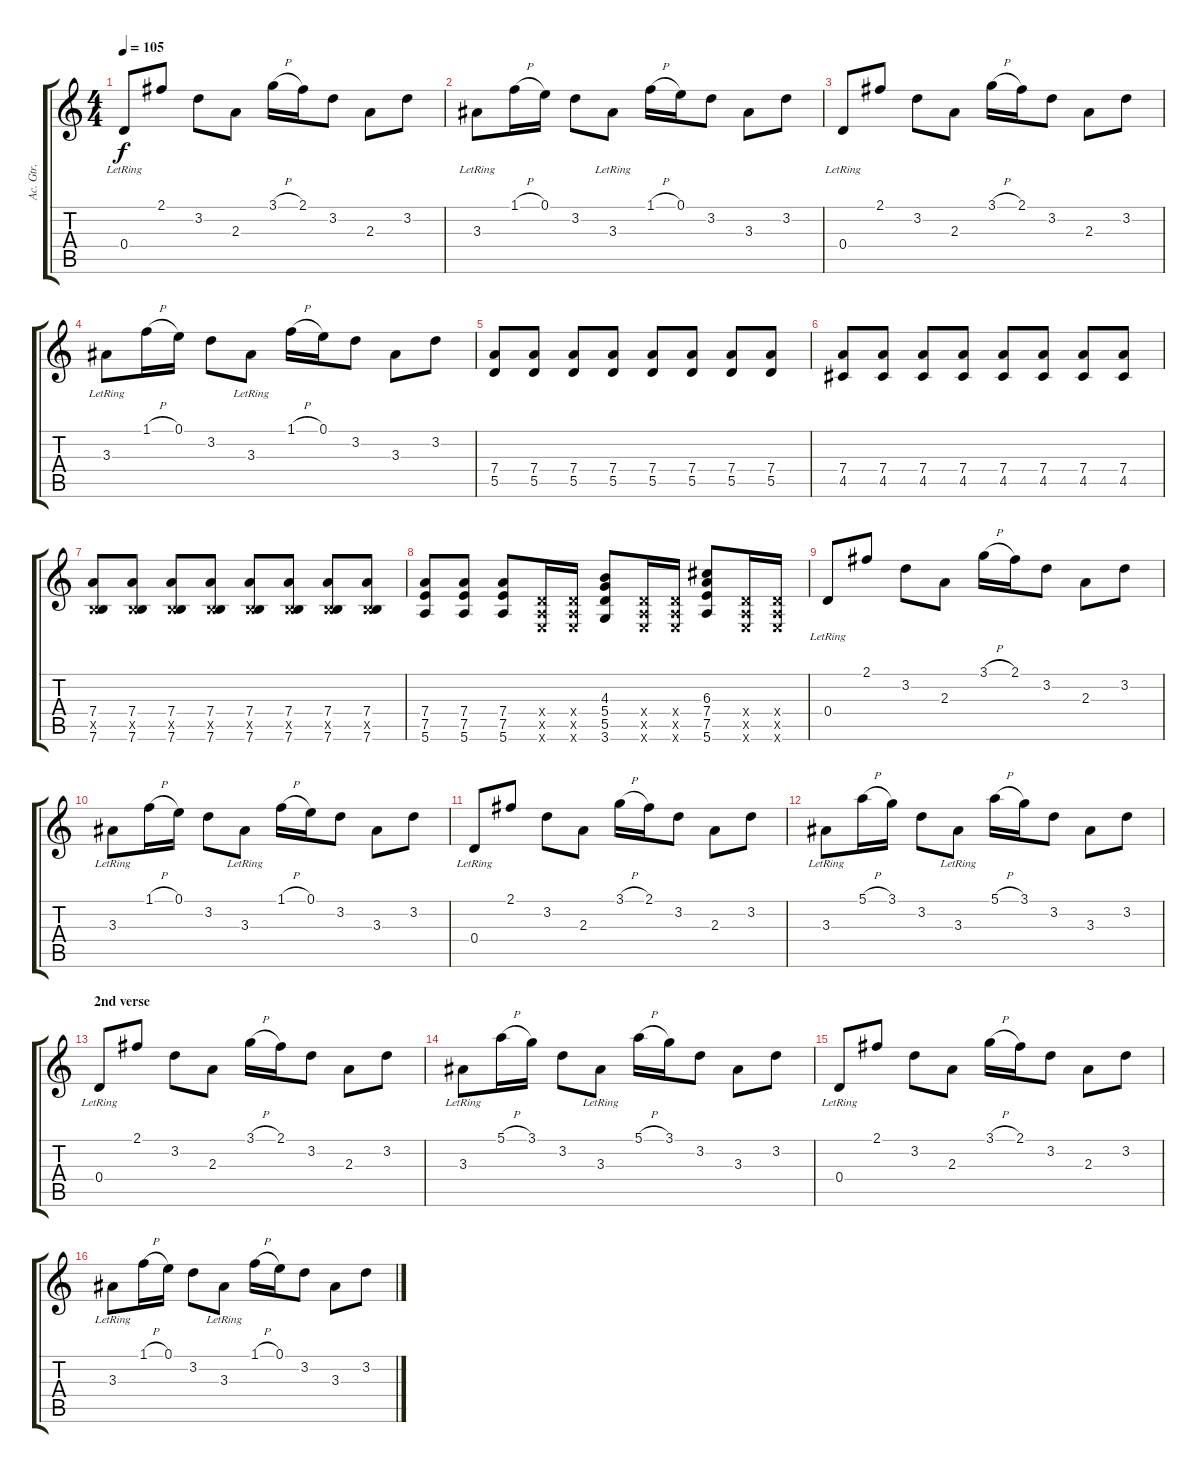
\track ("Ac. Gtr." "Ac. Gtr.") {instrument acousticguitarsteel}
\staff {score tabs}
\tuning (E4 B3 G3 D3 A2 E2) {hide}
\ts (4 4)
\tempo 105
\clef g2
\ks c
0.4{lr}.8{dy f} 2.1.8 3.2.8 2.3.8 3.1{h}.16 2.1.16 3.2.8 2.3.8 3.2.8 |
3.3{lr}.8 1.1{h}.16 0.1.16 3.2.8 3.3{lr}.8 1.1{h}.16 0.1.16 3.2.8 3.3.8 3.2.8 |
0.4{lr}.8 2.1.8 3.2.8 2.3.8 3.1{h}.16 2.1.16 3.2.8 2.3.8 3.2.8 |
3.3{lr}.8 1.1{h}.16 0.1.16 3.2.8 3.3{lr}.8 1.1{h}.16 0.1.16 3.2.8 3.3.8 3.2.8 |
(7.4 5.5).8 (7.4 5.5).8 (7.4 5.5).8 (7.4 5.5).8 (7.4 5.5).8 (7.4 5.5).8 (7.4 5.5).8 (7.4 5.5).8 |
(7.4 4.5).8 (7.4 4.5).8 (7.4 4.5).8 (7.4 4.5).8 (7.4 4.5).8 (7.4 4.5).8 (7.4 4.5).8 (7.4 4.5).8 |
(7.4 2.5{x} 7.6).8 (7.4 2.5{x} 7.6).8 (7.4 2.5{x} 7.6).8 (7.4 2.5{x} 7.6).8 (7.4 2.5{x} 7.6).8 (7.4 2.5{x} 7.6).8 (7.4 2.5{x} 7.6).8 (7.4 2.5{x} 7.6).8 |
(7.4 7.5 5.6).8 (7.4 7.5 5.6).8 (7.4 7.5 5.6).8 (0.4{x} 0.5{x} 0.6{x}).16 (0.4{x} 0.5{x} 0.6{x}).16 (4.3 5.4 5.5 3.6).8 (0.4{x} 0.5{x} 0.6{x}).16 (0.4{x} 0.5{x} 0.6{x}).16 (6.3 7.4 7.5 5.6).8 (0.4{x} 0.5{x} 0.6{x}).16 (0.4{x} 0.5{x} 0.6{x}).16 |
0.4{lr}.8 2.1.8 3.2.8 2.3.8 3.1{h}.16 2.1.16 3.2.8 2.3.8 3.2.8 |
3.3{lr}.8 1.1{h}.16 0.1.16 3.2.8 3.3{lr}.8 1.1{h}.16 0.1.16 3.2.8 3.3.8 3.2.8 |
0.4{lr}.8 2.1.8 3.2.8 2.3.8 3.1{h}.16 2.1.16 3.2.8 2.3.8 3.2.8 |
3.3{lr}.8 5.1{h}.16 3.1.16 3.2.8 3.3{lr}.8 5.1{h}.16 3.1.16 3.2.8 3.3.8 3.2.8 |
\section ("" "2nd verse")
0.4{lr}.8 2.1.8 3.2.8 2.3.8 3.1{h}.16 2.1.16 3.2.8 2.3.8 3.2.8 |
3.3{lr}.8 5.1{h}.16 3.1.16 3.2.8 3.3{lr}.8 5.1{h}.16 3.1.16 3.2.8 3.3.8 3.2.8 |
0.4{lr}.8 2.1.8 3.2.8 2.3.8 3.1{h}.16 2.1.16 3.2.8 2.3.8 3.2.8 |
3.3{lr}.8 1.1{h}.16 0.1.16 3.2.8 3.3{lr}.8 1.1{h}.16 0.1.16 3.2.8 3.3.8 3.2.8
